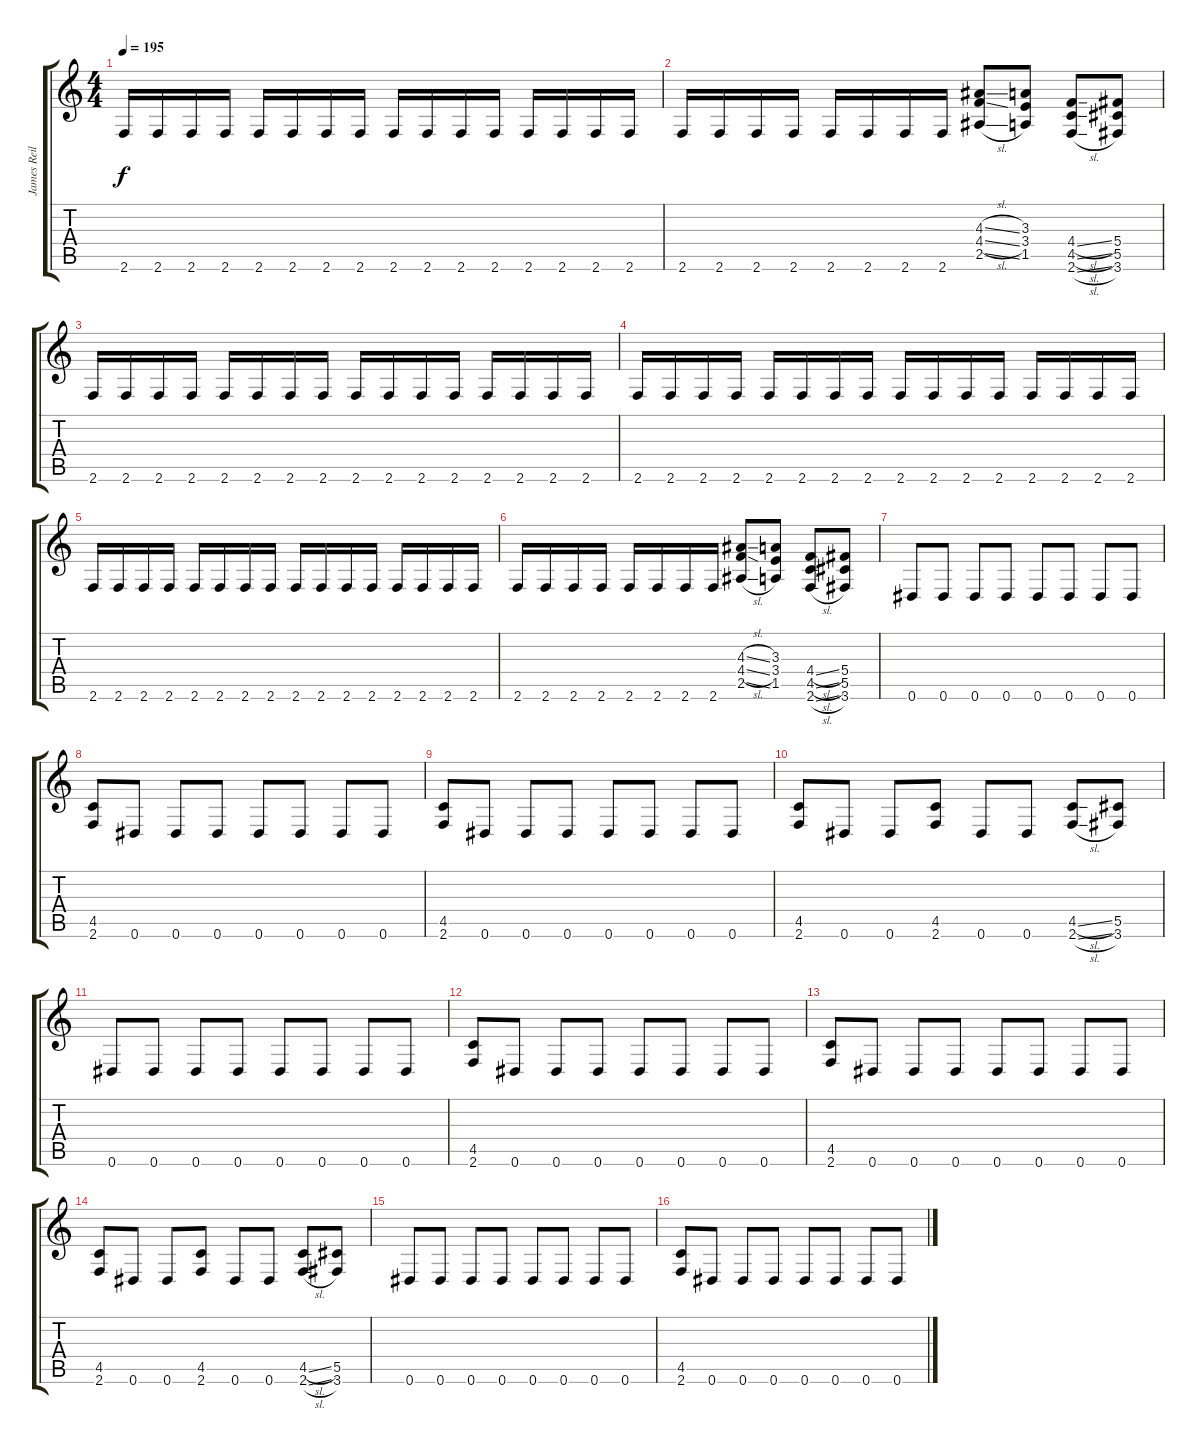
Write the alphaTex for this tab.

\track ("James Reilly" "James Reil") {instrument distortionguitar}
\staff {score tabs}
\tuning (Eb4 Bb3 Gb3 Db3 Ab2 Eb2) {hide}
\ts (4 4)
\tempo 195
\clef g2
\ks c
2.6.16{dy f} 2.6.16 2.6.16 2.6.16 2.6.16 2.6.16 2.6.16 2.6.16 2.6.16 2.6.16 2.6.16 2.6.16 2.6.16 2.6.16 2.6.16 2.6.16 |
2.6.16 2.6.16 2.6.16 2.6.16 2.6.16 2.6.16 2.6.16 2.6.16 (4.3{sl} 4.4{sl} 2.5{sl}).8 (3.3 3.4 1.5).8 (4.4{sl} 4.5{sl} 2.6{sl}).8 (5.4 5.5 3.6).8 |
2.6.16 2.6.16 2.6.16 2.6.16 2.6.16 2.6.16 2.6.16 2.6.16 2.6.16 2.6.16 2.6.16 2.6.16 2.6.16 2.6.16 2.6.16 2.6.16 |
2.6.16 2.6.16 2.6.16 2.6.16 2.6.16 2.6.16 2.6.16 2.6.16 2.6.16 2.6.16 2.6.16 2.6.16 2.6.16 2.6.16 2.6.16 2.6.16 |
2.6.16 2.6.16 2.6.16 2.6.16 2.6.16 2.6.16 2.6.16 2.6.16 2.6.16 2.6.16 2.6.16 2.6.16 2.6.16 2.6.16 2.6.16 2.6.16 |
2.6.16 2.6.16 2.6.16 2.6.16 2.6.16 2.6.16 2.6.16 2.6.16 (4.3{sl} 4.4{sl} 2.5{sl}).8 (3.3 3.4 1.5).8 (4.4{sl} 4.5{sl} 2.6{sl}).8 (5.4 5.5 3.6).8 |
0.6.8 0.6.8 0.6.8 0.6.8 0.6.8 0.6.8 0.6.8 0.6.8 |
(4.5 2.6).8 0.6.8 0.6.8 0.6.8 0.6.8 0.6.8 0.6.8 0.6.8 |
(4.5 2.6).8 0.6.8 0.6.8 0.6.8 0.6.8 0.6.8 0.6.8 0.6.8 |
(4.5 2.6).8 0.6.8 0.6.8 (4.5 2.6).8 0.6.8 0.6.8 (4.5{sl} 2.6{sl}).8 (5.5 3.6).8 |
0.6.8 0.6.8 0.6.8 0.6.8 0.6.8 0.6.8 0.6.8 0.6.8 |
(4.5 2.6).8 0.6.8 0.6.8 0.6.8 0.6.8 0.6.8 0.6.8 0.6.8 |
(4.5 2.6).8 0.6.8 0.6.8 0.6.8 0.6.8 0.6.8 0.6.8 0.6.8 |
(4.5 2.6).8 0.6.8 0.6.8 (4.5 2.6).8 0.6.8 0.6.8 (4.5{sl} 2.6{sl}).8 (5.5 3.6).8 |
0.6.8 0.6.8 0.6.8 0.6.8 0.6.8 0.6.8 0.6.8 0.6.8 |
(4.5 2.6).8 0.6.8 0.6.8 0.6.8 0.6.8 0.6.8 0.6.8 0.6.8
